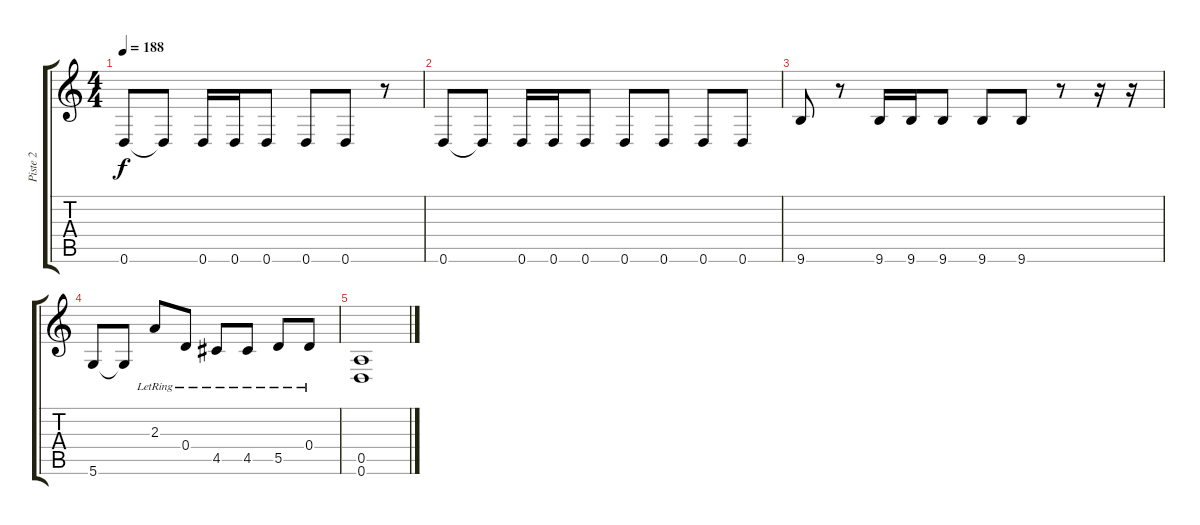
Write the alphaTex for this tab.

\track ("Piste 2" "Piste 2") {instrument overdrivenguitar}
\staff {score tabs}
\tuning (E4 B3 G3 D3 A2 D2) {hide}
\ts (4 4)
\tempo 188
\clef g2
\ks c
0.6.8{dy f} 0.6{t}.8 0.6.16 0.6.16 0.6.8 0.6.8 0.6.8 r.8 |
0.6.8 0.6{t}.8 0.6.16 0.6.16 0.6.8 0.6.8 0.6.8 0.6.8 0.6.8 |
9.6.8 r.8 9.6.16 9.6.16 9.6.8 9.6.8 9.6.8 r.8 r.16 r.16 |
5.6.8 5.6{t}.8 2.3{lr}.8 0.4{lr}.8 4.5{lr}.8 4.5{lr}.8 5.5{lr}.8 0.4{lr}.8 |
(0.5 0.6).1
